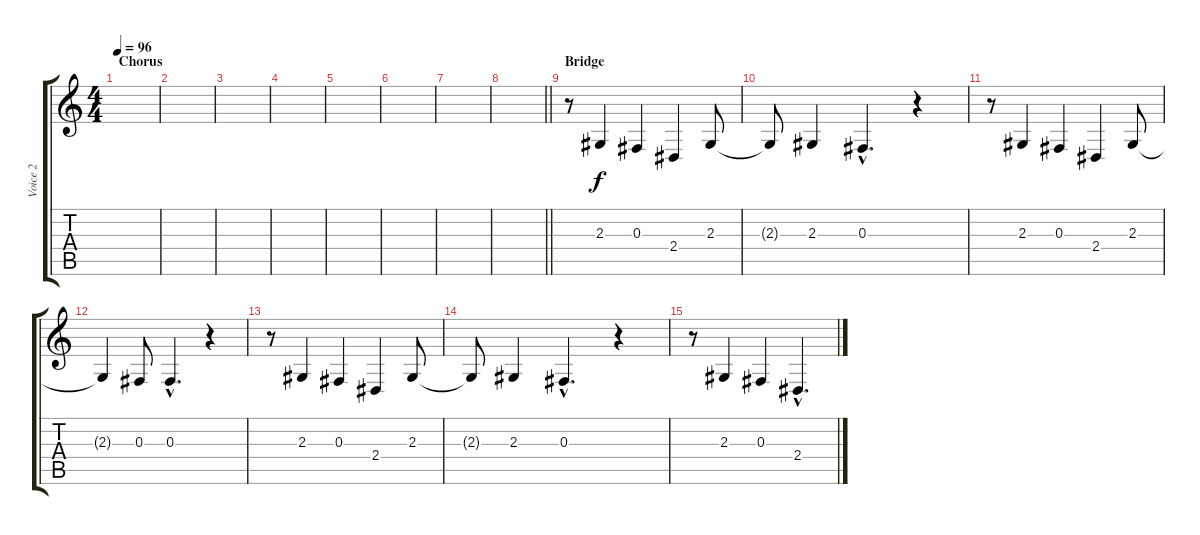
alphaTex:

\track ("Voice 2" "Voice 2") {instrument oboe}
\staff {score tabs}
\tuning (Eb4 Bb3 Gb3 Db3 Ab2 Eb2) {hide}
\ts (4 4)
\section ("" "Chorus")
\tempo 96
\clef g2
\ks c
|
|
|
|
|
|
|
\barLineRight lightlight
|
\section ("" "Bridge")
r.8{volume 11} 2.3.4 0.3.4 2.4.4 2.3.8 |
2.3{t}.8 2.3.4 0.3{hac}.4{d} r.4 |
r.8{volume 11} 2.3.4 0.3.4 2.4.4 2.3.8 |
2.3{t}.4 0.3.8 0.3{hac}.4{d} r.4 |
r.8{volume 11} 2.3.4 0.3.4 2.4.4 2.3.8 |
2.3{t}.8 2.3.4 0.3{hac}.4{d} r.4 |
r.8{volume 11} 2.3.4 0.3.4 2.4{hac}.4{d}
